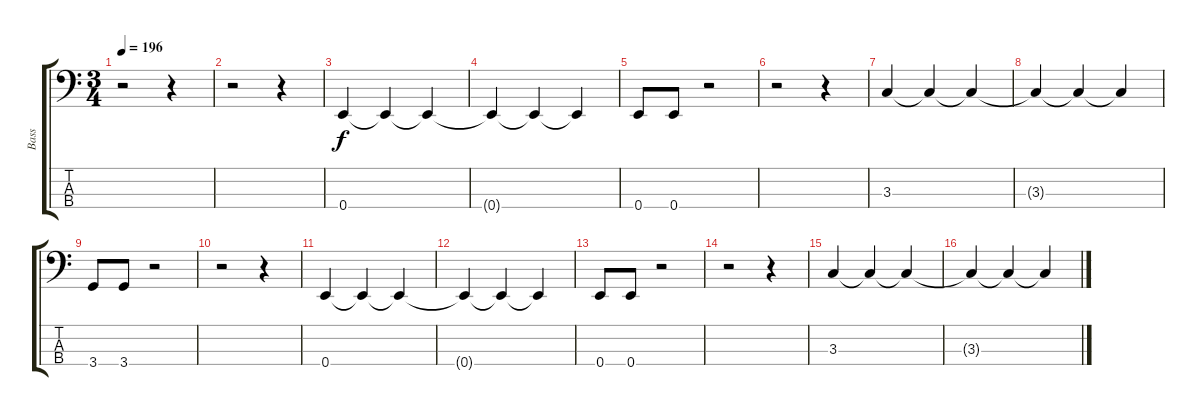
\track ("Bass" "Bass") {instrument electricbassfinger}
\staff {score tabs}
\tuning (G2 D2 A1 E1) {hide}
\ts (3 4)
\tempo 196
\clef f4
\ks c
r.2{dy f} r.4 |
r.2 r.4 |
0.4.4 0.4{t}.4 0.4{t}.4 |
0.4{t}.4 0.4{t}.4 0.4{t}.4 |
0.4.8 0.4.8 r.2 |
r.2 r.4 |
3.3.4 3.3{t}.4 3.3{t}.4 |
3.3{t}.4 3.3{t}.4 3.3{t}.4 |
3.4.8 3.4.8 r.2 |
r.2 r.4 |
0.4.4 0.4{t}.4 0.4{t}.4 |
0.4{t}.4 0.4{t}.4 0.4{t}.4 |
0.4.8 0.4.8 r.2 |
r.2 r.4 |
3.3.4 3.3{t}.4 3.3{t}.4 |
3.3{t}.4 3.3{t}.4 3.3{t}.4
